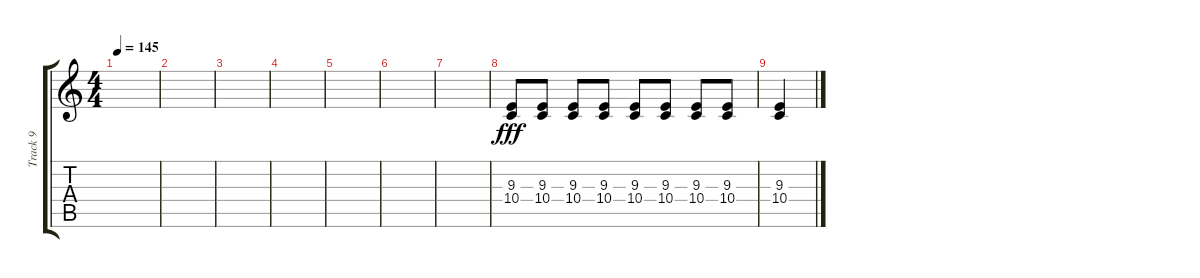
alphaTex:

\track ("Track 9" "Track 9") {instrument trumpet}
\staff {score tabs}
\tuning (E4 B3 G3 D3 A2 D2) {hide}
\ts (4 4)
\tempo 145
\clef g2
\ks c
|
|
|
|
|
|
|
(9.3 10.4).8{dy fff} (9.3 10.4).8 (9.3 10.4).8 (9.3 10.4).8 (9.3 10.4).8 (9.3 10.4).8 (9.3 10.4).8 (9.3 10.4).8 |
(9.3 10.4).4
